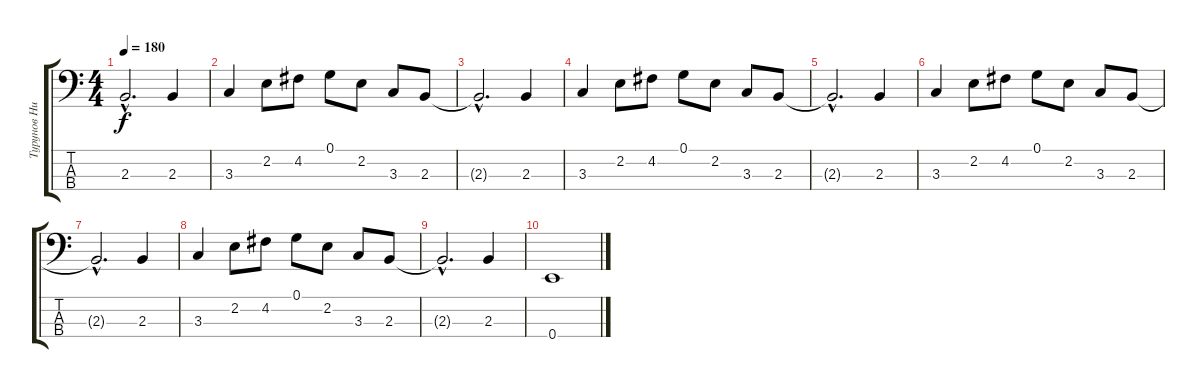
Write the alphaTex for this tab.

\track ("Турунов Николай" "Турунов Ни") {instrument electricbasspick}
\staff {score tabs}
\tuning (G2 D2 A1 E1) {hide}
\ts (4 4)
\tempo 180
\clef f4
\ks c
2.3{hac t}.2{d dy f} 2.3.4 |
3.3.4 2.2.8 4.2.8 0.1.8 2.2.8 3.3.8 2.3.8 |
2.3{hac t}.2{d} 2.3.4 |
3.3.4 2.2.8 4.2.8 0.1.8 2.2.8 3.3.8 2.3.8 |
2.3{hac t}.2{d} 2.3.4 |
3.3.4 2.2.8 4.2.8 0.1.8 2.2.8 3.3.8 2.3.8 |
2.3{hac t}.2{d} 2.3.4 |
3.3.4 2.2.8 4.2.8 0.1.8 2.2.8 3.3.8 2.3.8 |
2.3{hac t}.2{d} 2.3.4 |
0.4.1
